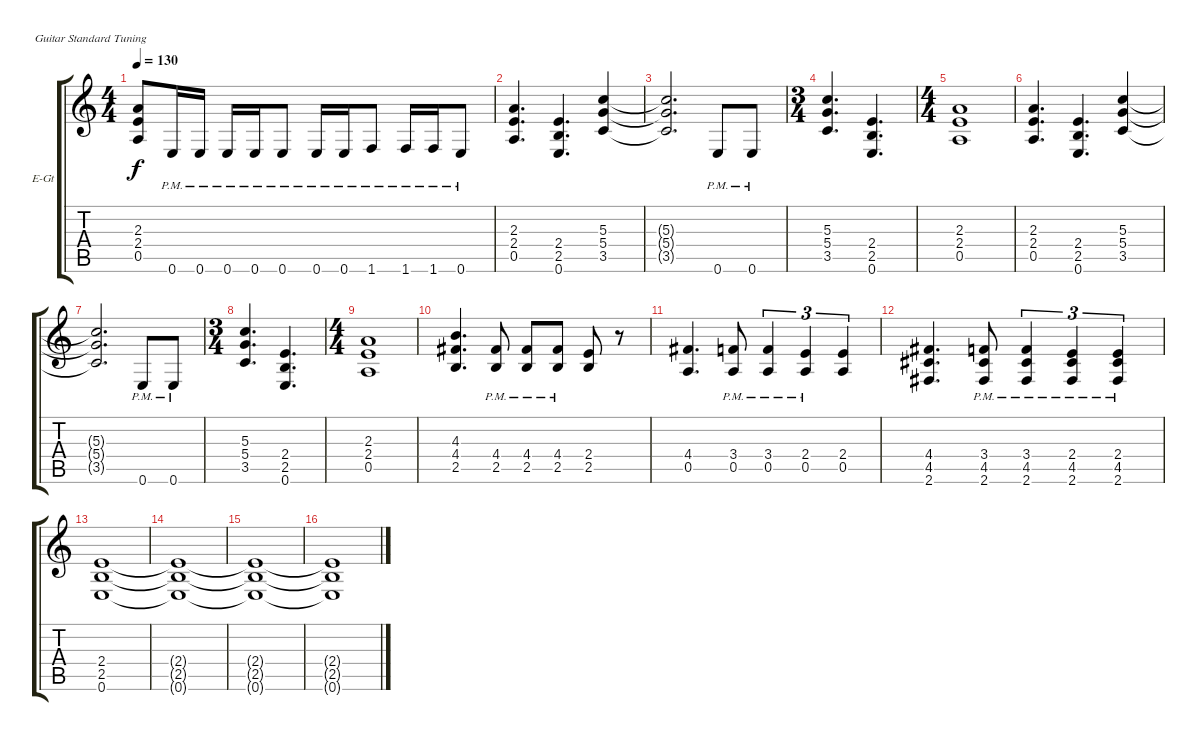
\defaultSystemsLayout 4
\bracketExtendMode groupsimilarinstruments
\firstSystemTrackNameOrientation horizontal
\otherSystemsTrackNameOrientation horizontal
\track ("Hammett" "E-Gt") {instrument distortionguitar}
\staff {score tabs}
\tuning (E4 B3 G3 D3 A2 E2)
\ts (4 4)
\tempo 130
\clef g2
\ks c
(2.3 2.4 0.5).8{dy f} 0.6{pm}.16 0.6{pm}.16 0.6{pm}.16 0.6{pm}.16 0.6{pm}.8 0.6{pm}.16 0.6{pm}.16 1.6{pm}.8 1.6{pm}.16 1.6{pm}.16 0.6{pm}.8 |
(2.3 2.4 0.5).4{d} (2.4 2.5 0.6).4{d} (5.3 5.4 3.5).4 |
(5.3{t} 5.4{t} 3.5{t}).2{d} 0.6{pm}.8 0.6{pm}.8 |
\ts (3 4)
(5.3 5.4 3.5).4{d} (2.4 2.5 0.6).4{d} |
\ts (4 4)
(2.3 2.4 0.5).1 |
(2.3 2.4 0.5).4{d} (2.4 2.5 0.6).4{d} (5.3 5.4 3.5).4 |
(5.3{t} 5.4{t} 3.5{t}).2{d} 0.6{pm}.8 0.6{pm}.8 |
\ts (3 4)
(5.3 5.4 3.5).4{d} (2.4 2.5 0.6).4{d} |
\ts (4 4)
(2.3 2.4 0.5).1 |
(4.3 4.4 2.5).4{d} (4.4{pm} 2.5{pm}).8 (4.4{pm} 2.5{pm}).8 (4.4{pm} 2.5{pm}).8 (2.4 2.5).8 r.8 |
(4.4 0.5).4{d} (3.4{pm} 0.5{pm}).8 (3.4{pm} 0.5{pm}).4{tu (3 2)} (2.4{pm} 0.5{pm}).4{tu (3 2)} (2.4 0.5).4{tu (3 2)} |
(4.4 4.5 2.6).4{d} (3.4{pm} 4.5{pm} 2.6{pm}).8 (3.4{pm} 4.5{pm} 2.6{pm}).4{tu (3 2)} (2.4{pm} 4.5{pm} 2.6{pm}).4{tu (3 2)} (2.4{pm} 4.5{pm} 2.6{pm}).4{tu (3 2)} |
(2.4 2.5 0.6).1 |
(2.4{t} 2.5{t} 0.6{t}).1 |
(2.4{t} 2.5{t} 0.6{t}).1 |
(2.4{t} 2.5{t} 0.6{t}).1
